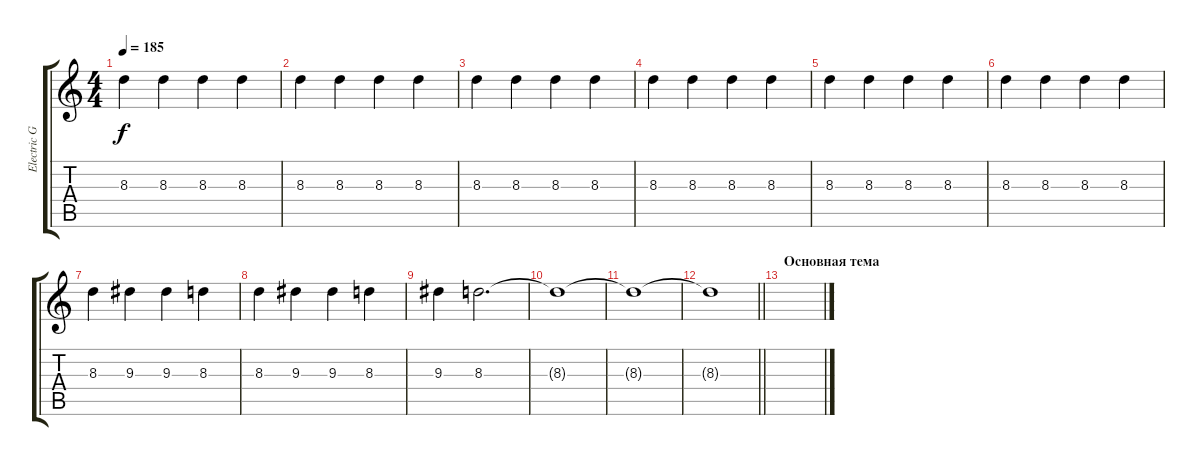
\track ("Electric Guitar" "Electric G") {instrument overdrivenguitar}
\staff {score tabs}
\tuning (Eb4 Bb3 Gb3 Db3 Ab2 Eb2) {hide}
\ts (4 4)
\tempo 185
\clef g2
\ks c
8.3.4{dy f} 8.3.4 8.3.4 8.3.4 |
8.3.4 8.3.4 8.3.4 8.3.4 |
8.3.4 8.3.4 8.3.4 8.3.4 |
8.3.4 8.3.4 8.3.4 8.3.4 |
8.3.4 8.3.4 8.3.4 8.3.4 |
8.3.4 8.3.4 8.3.4 8.3.4 |
8.3.4 9.3.4 9.3.4 8.3.4 |
8.3.4 9.3.4 9.3.4 8.3.4 |
9.3.4 8.3.2{d} |
8.3{t}.1 |
8.3{t}.1 |
\barLineRight lightlight
8.3{t}.1 |
\section ("" "Основная тема")
